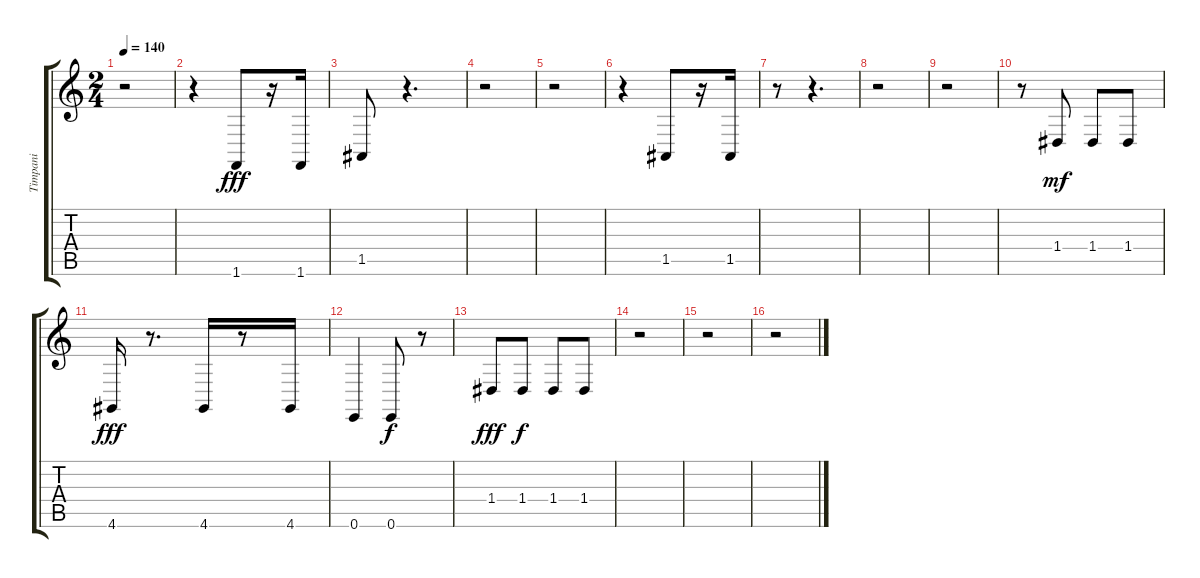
\track ("Timpani" "Timpani") {instrument timpani}
\staff {score tabs}
\tuning (E4 B3 G3 D3 A2 E2) {hide}
\ts (2 4)
\tempo 140
\clef g2
\ks c
r.2{dy f} |
r.4 1.6.8{dy fff} r.16 1.6.16 |
1.5.8 r.4{d} |
r.2 |
r.2 |
r.4 1.5.8 r.16 1.5.16 |
r.8 r.4{d} |
r.2 |
r.2 |
r.8 1.4.8{dy mf} 1.4.8 1.4.8 |
4.6.16{dy fff} r.8{d} 4.6.16 r.8 4.6.16 |
0.6.4 0.6.8{dy f} r.8 |
1.4.8{dy fff} 1.4.8{dy f} 1.4.8 1.4.8 |
r.2 |
r.2 |
r.2
